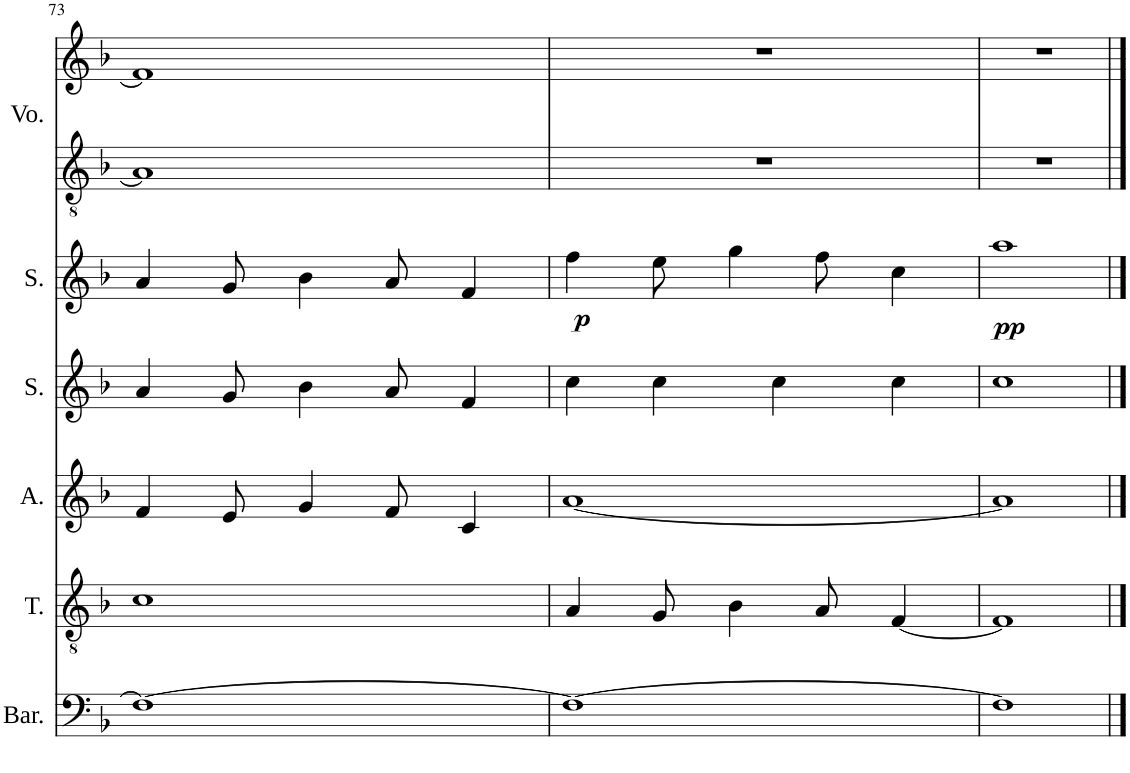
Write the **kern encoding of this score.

**kern	**kern	**kern	**kern	**kern	**dynam	**kern	**kern
*part6	*part5	*part4	*part3	*part2	*part2	*part1	*part1
*staff7	*staff6	*staff5	*staff4	*staff3	*staff3	*staff2	*staff1
*I"Baritone	*I"Tenor	*I"Alto	*I"Soprano	*I"Soprano	*	*I"Voice	*
*I'Bar.	*I'T.	*I'A.	*I'S.	*I'S.	*	*I'Vo.	*
!!LO:PB:g=z
*clefF4	*clefGv2	*clefG2	*clefG2	*clefG2	*	*clefGv2	*clefG2
*k[b-]	*k[b-]	*k[b-]	*k[b-]	*k[b-]	*	*k[b-]	*k[b-]
*M4/4	*M4/4	*M4/4	*M4/4	*M4/4	*	*M4/4	*M4/4
=73	=73	=73	=73	=73	=73	=73	=73
1F_	1c	4f/	4a/	4a/	.	1A]	1f]
.	.	8e/	8g/	8g/	.	.	.
.	.	4g/	4b-\	4b-\	.	.	.
.	.	8f/	8a/	8a/	.	.	.
.	.	4c/	4f/	4f/	.	.	.
=74	=74	=74	=74	=74	=74	=74	=74
!	!	!	!	!	!LO:DY:b	!	!
1F_	4A/	[1a	4cc\	4ff\	p	1r	1r
.	8G/	.	4cc\	8ee\	.	.	.
.	4B-\	.	.	4gg\	.	.	.
.	.	.	4cc\	.	.	.	.
.	8A/	.	.	8ff\	.	.	.
.	[4F/	.	4cc\	4cc\	.	.	.
=75	=75	=75	=75	=75	=75	=75	=75
!	!	!	!	!	!LO:DY:b	!	!
1F]	1F]	1a]	1cc	1aa	pp	1r	1r
==	==	==	==	==	==	==	==
*-	*-	*-	*-	*-	*-	*-	*-
